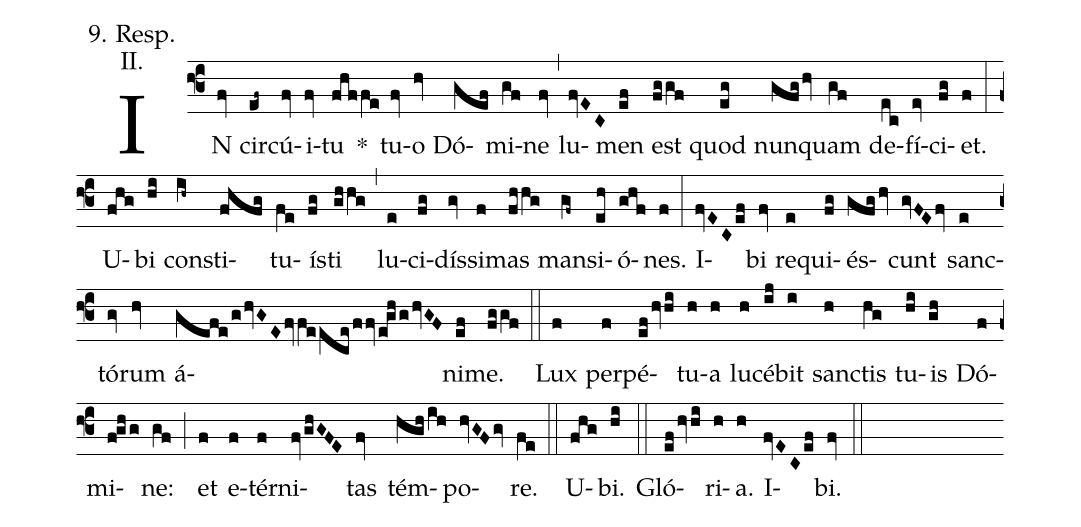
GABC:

annotation: 9. Resp.;
annotation: II.;
%%
(f3)
IN(fv) cir(ef~)cú(fv)i(fv)tu(fhffe) *() tu(fv)o(hv) Dó(gef)mi(gf)ne(fv) (,)
lu(fvEC)men(ef) est(fggf) quod(eg) nun(gfghv)quam(gf) de(ec)fí(ev)ci(fg)et.(f) (:)
U(fhg)bi(hi) con(ih~)sti(fhfg)tu(fe)ís(fg)ti(ghhg) (,)
lu(e)ci(fg)dís(gv)si(f)mas(fhhg) man(gf~)si(eh)ó(ghf)nes.(f) (:)
I(fvECef)bi(fv) re(e)qui(fg)és(gfghv)cunt(gvFEfv) sanc(e)tó(gv)rum(hv) á(gefeghvGEfvfeeceffveghghvGF)ni(ef)me.(fggf) (::)

Lux(f) per(f)pé(efhvhi)tu(h)a(h) lu(h)cé(ij)bit(i) sanc(h)tis(hg) tu(hi)is(gh) Dó(f)mi(fghg)ne:(gf) (;)
et(f) e(f)tér(f)ni(fvghGFE)tas(fv) tém(hghih)po(hvGFgv)re.(fe) (::)

U(fhg)bi.(hi) (::)

Gló(efhvhi)ri(h)a.(h) I(fvECef)bi.(fv) (::)
